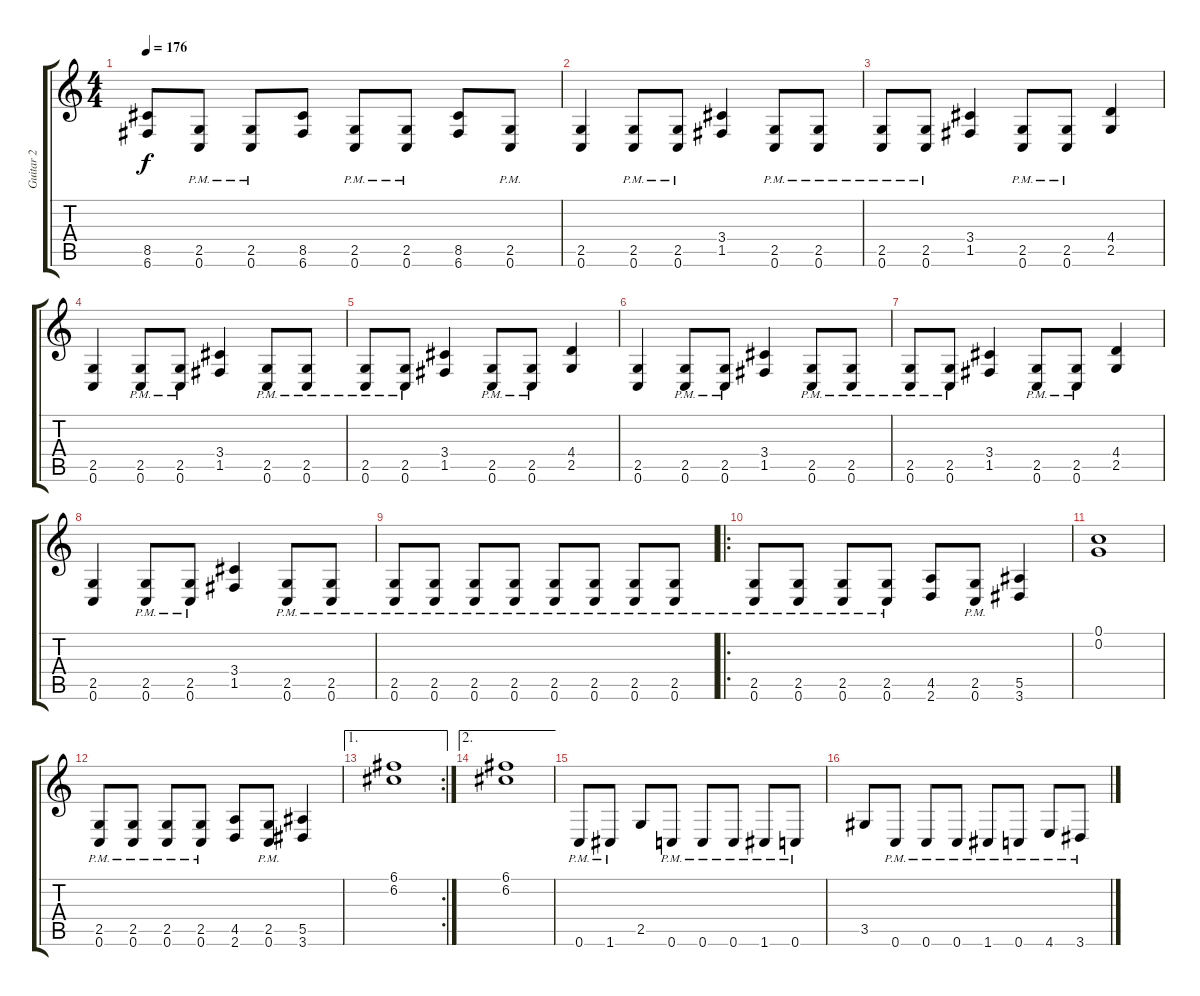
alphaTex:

\track ("Guitar 2" "Guitar 2") {instrument distortionguitar}
\staff {score tabs}
\tuning (C4 G3 Eb3 Bb2 F2 C2) {hide}
\ts (4 4)
\tempo 176
\clef g2
\ks c
(8.5 6.6).8{dy f} (2.5{pm} 0.6{pm}).8 (2.5{pm} 0.6{pm}).8 (8.5 6.6).8 (2.5{pm} 0.6{pm}).8 (2.5{pm} 0.6{pm}).8 (8.5 6.6).8 (2.5{pm} 0.6{pm}).8 |
(2.5 0.6).4 (2.5{pm} 0.6{pm}).8 (2.5{pm} 0.6{pm}).8 (3.4 1.5).4 (2.5{pm} 0.6{pm}).8 (2.5{pm} 0.6{pm}).8 |
(2.5{pm} 0.6{pm}).8 (2.5{pm} 0.6{pm}).8 (3.4 1.5).4 (2.5{pm} 0.6{pm}).8 (2.5{pm} 0.6{pm}).8 (4.4 2.5).4 |
(2.5 0.6).4 (2.5{pm} 0.6{pm}).8 (2.5{pm} 0.6{pm}).8 (3.4 1.5).4 (2.5{pm} 0.6{pm}).8 (2.5{pm} 0.6{pm}).8 |
(2.5{pm} 0.6{pm}).8 (2.5{pm} 0.6{pm}).8 (3.4 1.5).4 (2.5{pm} 0.6{pm}).8 (2.5{pm} 0.6{pm}).8 (4.4 2.5).4 |
(2.5 0.6).4 (2.5{pm} 0.6{pm}).8 (2.5{pm} 0.6{pm}).8 (3.4 1.5).4 (2.5{pm} 0.6{pm}).8 (2.5{pm} 0.6{pm}).8 |
(2.5{pm} 0.6{pm}).8 (2.5{pm} 0.6{pm}).8 (3.4 1.5).4 (2.5{pm} 0.6{pm}).8 (2.5{pm} 0.6{pm}).8 (4.4 2.5).4 |
(2.5 0.6).4 (2.5{pm} 0.6{pm}).8 (2.5{pm} 0.6{pm}).8 (3.4 1.5).4 (2.5{pm} 0.6{pm}).8 (2.5{pm} 0.6{pm}).8 |
(2.5{pm} 0.6{pm}).8 (2.5{pm} 0.6{pm}).8 (2.5{pm} 0.6{pm}).8 (2.5{pm} 0.6{pm}).8 (2.5{pm} 0.6{pm}).8 (2.5{pm} 0.6{pm}).8 (2.5{pm} 0.6{pm}).8 (2.5{pm} 0.6{pm}).8 |
\ro
(2.5{pm} 0.6{pm}).8 (2.5{pm} 0.6{pm}).8 (2.5{pm} 0.6{pm}).8 (2.5{pm} 0.6{pm}).8 (4.5 2.6).8 (2.5{pm} 0.6{pm}).8 (5.5 3.6).4 |
(0.1 0.2).1 |
(2.5{pm} 0.6{pm}).8 (2.5{pm} 0.6{pm}).8 (2.5{pm} 0.6{pm}).8 (2.5{pm} 0.6{pm}).8 (4.5 2.6).8 (2.5{pm} 0.6{pm}).8 (5.5 3.6).4 |
\ae 1
\rc 2
(6.1 6.2).1 |
\ae 2
(6.1 6.2).1 |
0.6{pm}.8 1.6{pm}.8 2.5.8 0.6{pm}.8 0.6{pm}.8 0.6{pm}.8 1.6{pm}.8 0.6{pm}.8 |
3.5.8 0.6{pm}.8 0.6{pm}.8 0.6{pm}.8 1.6{pm}.8 0.6{pm}.8 4.6{pm}.8 3.6{pm}.8
